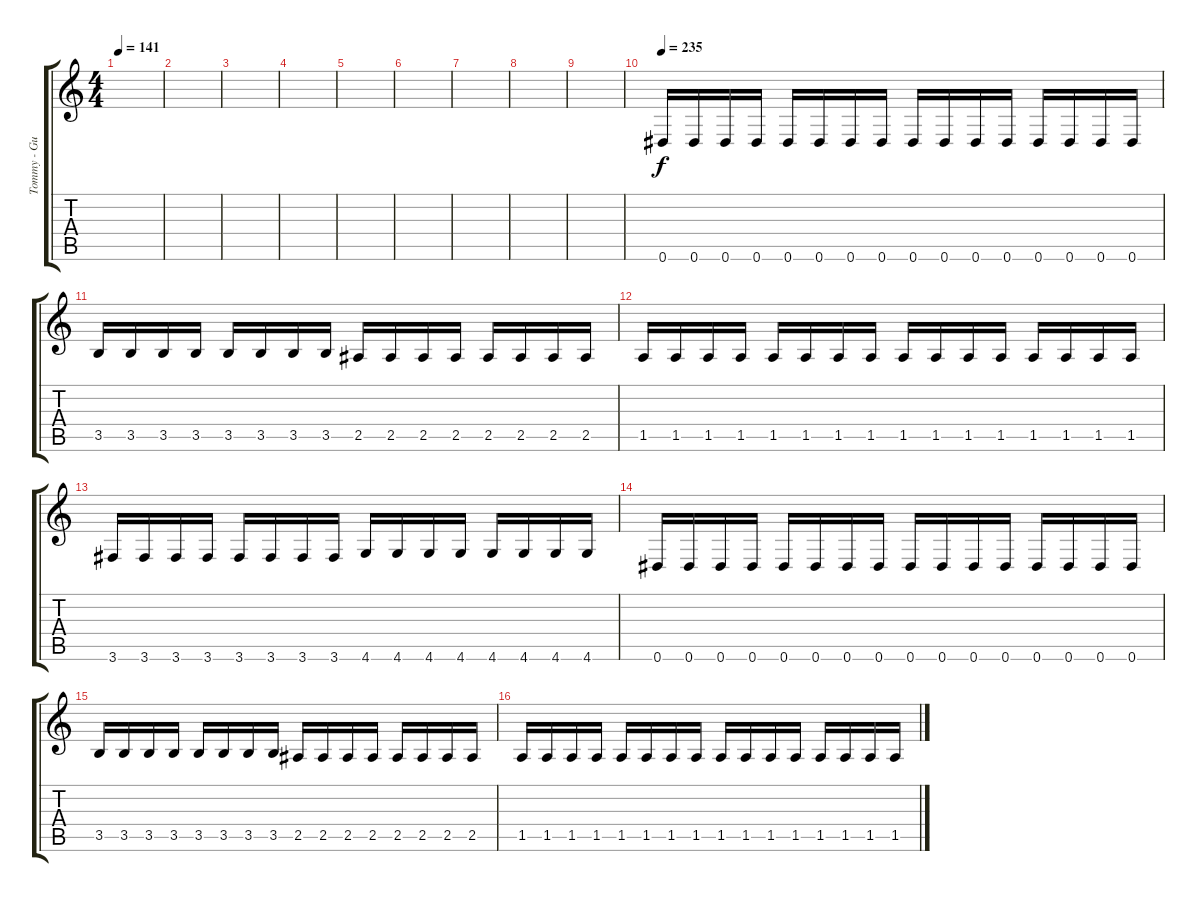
\track ("Tommy - Guitar 2" "Tommy - Gu") {instrument distortionguitar}
\staff {score tabs}
\tuning (Eb4 Bb3 Gb3 Db3 Ab2 Eb2) {hide}
\ts (4 4)
\tempo 141
\clef g2
\ks c
|
|
|
|
|
|
|
|
|
\tempo 235
0.6.16{balance 11} 0.6.16 0.6.16 0.6.16 0.6.16 0.6.16 0.6.16 0.6.16 0.6.16 0.6.16 0.6.16 0.6.16 0.6.16 0.6.16 0.6.16 0.6.16 |
3.5.16 3.5.16 3.5.16 3.5.16 3.5.16 3.5.16 3.5.16 3.5.16 2.5.16 2.5.16 2.5.16 2.5.16 2.5.16 2.5.16 2.5.16 2.5.16 |
1.5.16 1.5.16 1.5.16 1.5.16 1.5.16 1.5.16 1.5.16 1.5.16 1.5.16 1.5.16 1.5.16 1.5.16 1.5.16 1.5.16 1.5.16 1.5.16 |
3.6.16 3.6.16 3.6.16 3.6.16 3.6.16 3.6.16 3.6.16 3.6.16 4.6.16 4.6.16 4.6.16 4.6.16 4.6.16 4.6.16 4.6.16 4.6.16 |
0.6.16 0.6.16 0.6.16 0.6.16 0.6.16 0.6.16 0.6.16 0.6.16 0.6.16 0.6.16 0.6.16 0.6.16 0.6.16 0.6.16 0.6.16 0.6.16 |
3.5.16 3.5.16 3.5.16 3.5.16 3.5.16 3.5.16 3.5.16 3.5.16 2.5.16 2.5.16 2.5.16 2.5.16 2.5.16 2.5.16 2.5.16 2.5.16 |
1.5.16 1.5.16 1.5.16 1.5.16 1.5.16 1.5.16 1.5.16 1.5.16 1.5.16 1.5.16 1.5.16 1.5.16 1.5.16 1.5.16 1.5.16 1.5.16
